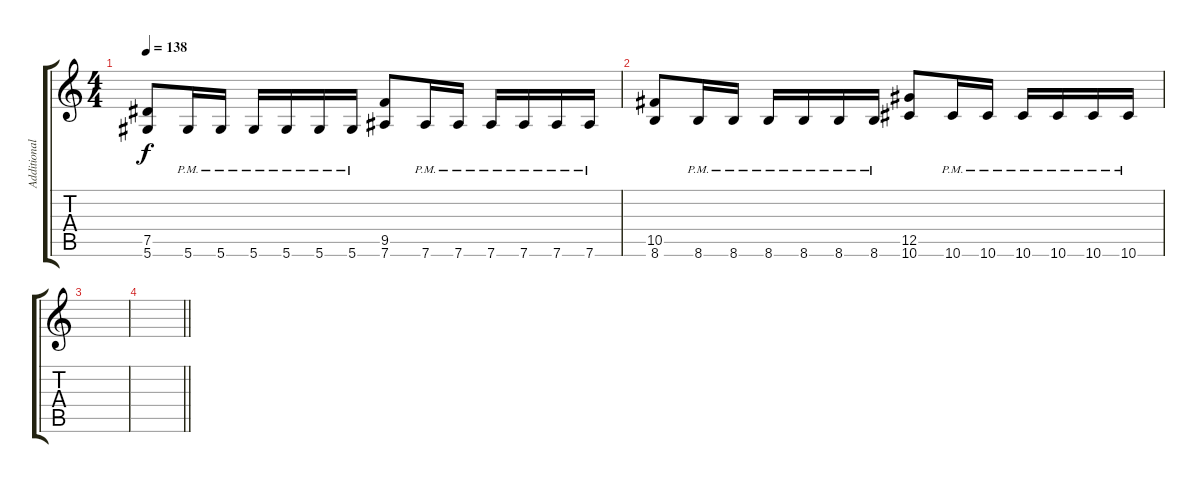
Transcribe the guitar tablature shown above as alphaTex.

\track ("Additional gtr 1" "Additional") {instrument distortionguitar}
\staff {score tabs}
\tuning (Eb4 Bb3 Gb3 Db3 Ab2 Eb2) {hide}
\ts (4 4)
\tempo 138
\clef g2
\ks c
(7.5 5.6).8{dy f} 5.6{pm}.16 5.6{pm}.16 5.6{pm}.16 5.6{pm}.16 5.6{pm}.16 5.6{pm}.16 (9.5 7.6).8 7.6{pm}.16 7.6{pm}.16 7.6{pm}.16 7.6{pm}.16 7.6{pm}.16 7.6{pm}.16 |
(10.5 8.6).8 8.6{pm}.16 8.6{pm}.16 8.6{pm}.16 8.6{pm}.16 8.6{pm}.16 8.6{pm}.16 (12.5 10.6).8 10.6{pm}.16 10.6{pm}.16 10.6{pm}.16 10.6{pm}.16 10.6{pm}.16 10.6{pm}.16 |
|
\barLineRight lightlight
